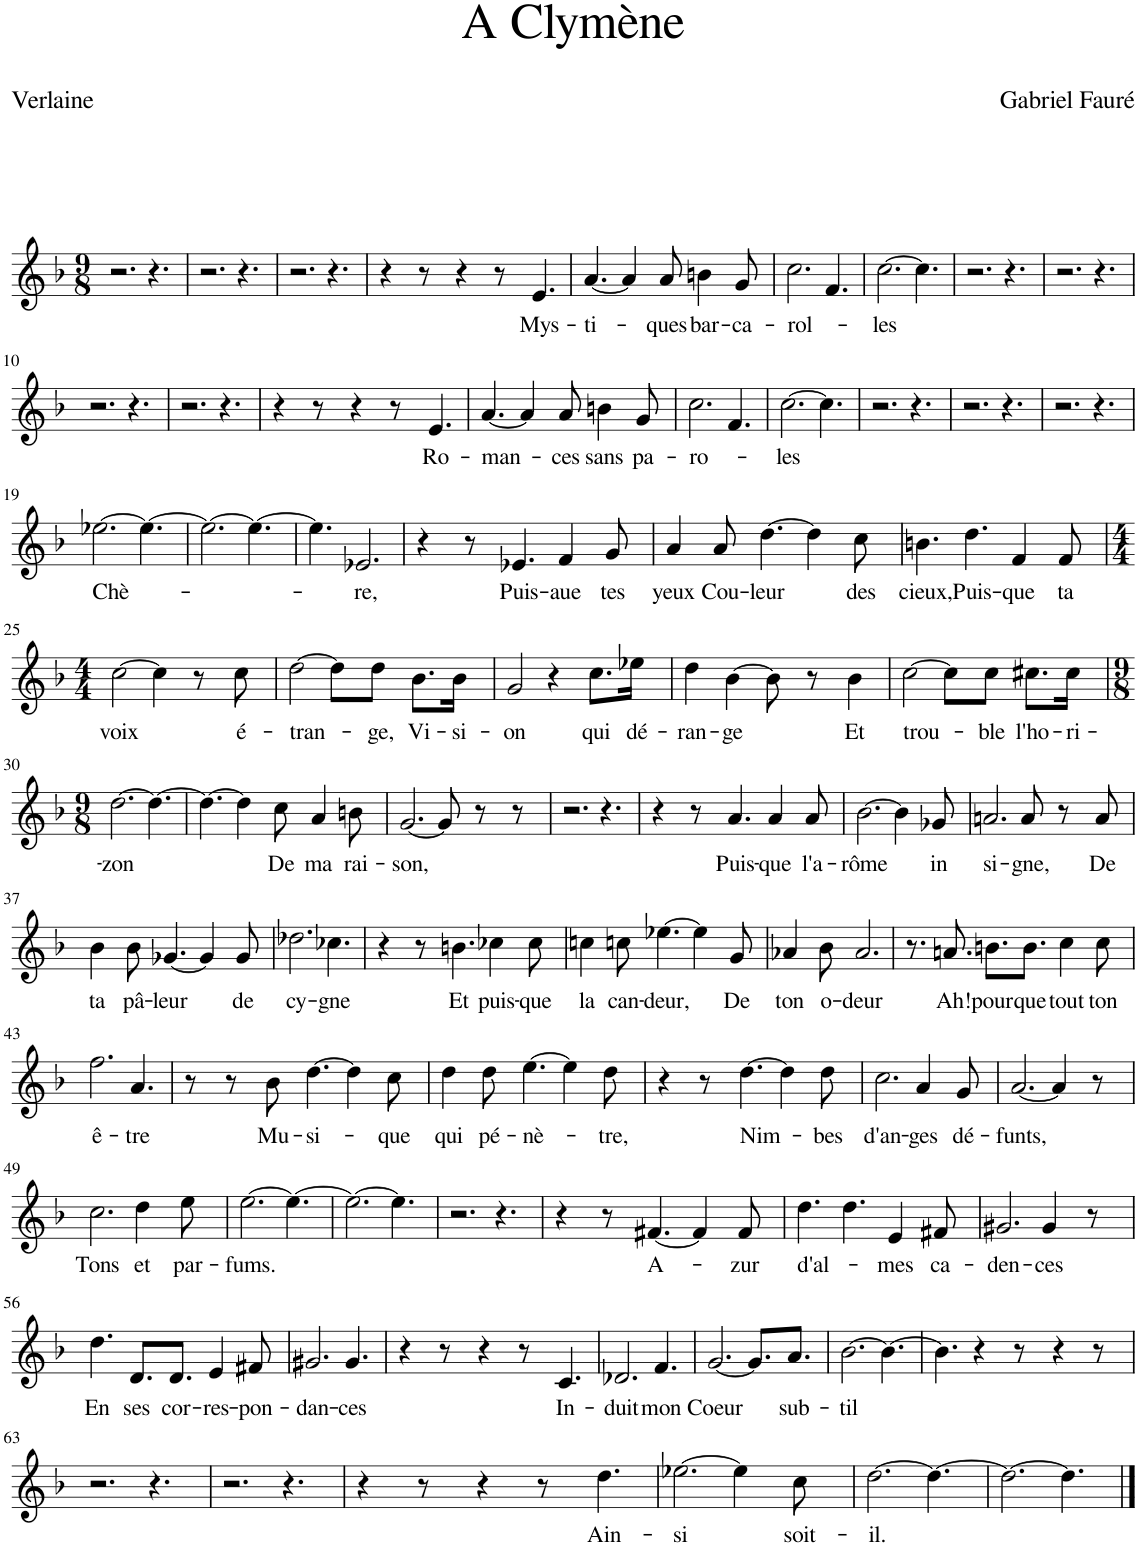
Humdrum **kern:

**kern	**text
*part1	*part1
*staff1	*staff1
*I"Piano	*
*I'Pno	*
*clefG2	*
*k[b-]	*
*M9/8	*
=1	=1
2.r	.
4.r	.
=2	=2
2.r	.
4.r	.
=3	=3
2.r	.
4.r	.
=4	=4
4r	.
8r	.
4r	.
8r	.
!	!LO:LY:b
4.e/	Mys-
=5	=5
!	!LO:LY:b
[4.a/	-ti-
4a/]	.
!	!LO:LY:b
8a/	-ques
!	!LO:LY:b
4bn\	bar-
!	!LO:LY:b
8g/	-ca-
=6	=6
!	!LO:LY:b
2.cc\	-rol-
4.f/	.
=7	=7
!	!LO:LY:b
[2.cc\	-les
4.cc\]	.
=8	=8
2.r	.
4.r	.
=9	=9
2.r	.
4.r	.
!!LO:LB:g=z
=10	=10
2.r	.
4.r	.
=11	=11
2.r	.
4.r	.
=12	=12
4r	.
8r	.
4r	.
8r	.
!	!LO:LY:b
4.e/	Ro-
=13	=13
!	!LO:LY:b
[4.a/	-man-
4a/]	.
!	!LO:LY:b
8a/	-ces
!	!LO:LY:b
4bn\	sans
!	!LO:LY:b
8g/	pa-
=14	=14
!	!LO:LY:b
2.cc\	-ro-
4.f/	.
=15	=15
!	!LO:LY:b
[2.cc\	-les
4.cc\]	.
=16	=16
2.r	.
4.r	.
=17	=17
2.r	.
4.r	.
=18	=18
2.r	.
4.r	.
!!LO:LB:g=z
=19	=19
!	!LO:LY:b
[2.ee-X\	Chè-
4.ee-\_	.
=20	=20
2.ee-\_	.
4.ee-\_	.
=21	=21
4.ee-\]	.
!	!LO:LY:b
2.e-X/	-re,
=22	=22
4r	.
8r	.
!	!LO:LY:b
4.e-X/	Puis-
!	!LO:LY:b
4f/	-aue
!	!LO:LY:b
8g/	tes
=23	=23
!	!LO:LY:b
4a/	yeux
!	!LO:LY:b
8a/	Cou-
!	!LO:LY:b
[4.dd\	-leur
4dd\]	.
!	!LO:LY:b
8cc\	des
=24	=24
!	!LO:LY:b
4.bn\	cieux,
!	!LO:LY:b
4.dd\	Puis-
!	!LO:LY:b
4f/	-que
!	!LO:LY:b
8f/	ta
!!LO:LB:g=z
=25	=25
*M4/4	*
!	!LO:LY:b
[2cc\	voix
4cc\]	.
8r	.
!	!LO:LY:b
8cc\	é-
=26	=26
!	!LO:LY:b
[2dd\	-tran-
8dd\L]	.
!	!LO:LY:b
8dd\J	-ge,
!	!LO:LY:b
8.b-\L	Vi-
!	!LO:LY:b
16b-\Jk	-si-
=27	=27
!	!LO:LY:b
2g/	-on
4r	.
!	!LO:LY:b
8.cc\L	qui
!	!LO:LY:b
16ee-X\Jk	dé-
=28	=28
!	!LO:LY:b
4dd\	-ran-
!	!LO:LY:b
[4b-\	-ge
8b-\]	.
8r	.
!	!LO:LY:b
4b-\	Et
=29	=29
!	!LO:LY:b
[2cc\	trou-
8cc\L]	.
!	!LO:LY:b
8cc\J	-ble
!	!LO:LY:b
8.cc#X\L	l'ho-
!	!LO:LY:b
16cc#\Jk	-ri-
!!LO:LB:g=z
=30	=30
*M9/8	*
!	!LO:LY:b
[2.dd\	-zon
4.dd\_	.
=31	=31
4.dd\_	.
4dd\]	.
!	!LO:LY:b
8cc\	De
!	!LO:LY:b
4a/	ma
!	!LO:LY:b
8bn\	rai-
=32	=32
!	!LO:LY:b
[2.g/	-son,
8g/]	.
8r	.
8r	.
=33	=33
2.r	.
4.r	.
=34	=34
4r	.
8r	.
!	!LO:LY:b
4.a/	Puis-
!	!LO:LY:b
4a/	-que
!	!LO:LY:b
8a/	l'a-
=35	=35
!	!LO:LY:b
[2.b-\	-rôme
4b-\]	.
!	!LO:LY:b
8g-X/	in
=36	=36
!	!LO:LY:b
2.an/	-si-
!	!LO:LY:b
8a/	-gne,
8r	.
!	!LO:LY:b
8a/	De
!!LO:LB:g=z
=37	=37
!	!LO:LY:b
4b-\	ta
!	!LO:LY:b
8b-\	pâ-
!	!LO:LY:b
[4.g-X/	-leur
4g-/]	.
!	!LO:LY:b
8g-/	de
=38	=38
!	!LO:LY:b
2.dd-X\	cy-
!	!LO:LY:b
4.cc-X\	-gne
=39	=39
4r	.
8r	.
!	!LO:LY:b
4.bn\	Et
!	!LO:LY:b
4cc-X\	puis-
!	!LO:LY:b
8cc-\	-que
=40	=40
!	!LO:LY:b
4ccn\	la
!	!LO:LY:b
8ccn\	can-
!	!LO:LY:b
[4.ee-X\	-deur,
4ee-\]	.
!	!LO:LY:b
8g/	De
=41	=41
!	!LO:LY:b
4a-X/	ton
!	!LO:LY:b
8b-\	o-
!	!LO:LY:b
2.a-/	-deur
=42	=42
8.r	.
!	!LO:LY:b
8.an/	Ah!
!	!LO:LY:b
8.bn\L	pour
!	!LO:LY:b
8.b\J	que
!	!LO:LY:b
4cc\	tout
!	!LO:LY:b
8cc\	ton
!!LO:LB:g=z
=43	=43
!	!LO:LY:b
2.ff\	ê-
!	!LO:LY:b
4.a/	-tre
=44	=44
8r	.
8r	.
!	!LO:LY:b
8b-\	Mu-
!	!LO:LY:b
[4.dd\	-si-
4dd\]	.
!	!LO:LY:b
8cc\	-que
=45	=45
!	!LO:LY:b
4dd\	qui
!	!LO:LY:b
8dd\	pé-
!	!LO:LY:b
[4.ee\	-nè-
4ee\]	.
!	!LO:LY:b
8dd\	-tre,
=46	=46
4r	.
8r	.
!	!LO:LY:b
[4.dd\	Nim-
4dd\]	.
!	!LO:LY:b
8dd\	-bes
=47	=47
!	!LO:LY:b
2.cc\	d'an-
!	!LO:LY:b
4a/	-ges
!	!LO:LY:b
8g/	dé-
=48	=48
!	!LO:LY:b
[2.a/	-funts,
4a/]	.
8r	.
!!LO:LB:g=z
=49	=49
!	!LO:LY:b
2.cc\	Tons
!	!LO:LY:b
4dd\	et
!	!LO:LY:b
8ee\	par-
=50	=50
!	!LO:LY:b
[2.ee\	-fums.
4.ee\_	.
=51	=51
2.ee\_	.
4.ee\]	.
=52	=52
2.r	.
4.r	.
=53	=53
4r	.
8r	.
!	!LO:LY:b
[4.f#X/	A-
4f#/]	.
!	!LO:LY:b
8f#/	-zur
=54	=54
!	!LO:LY:b
4.dd\	d'al-
4.dd\	.
!	!LO:LY:b
4e/	-mes
!	!LO:LY:b
8f#X/	ca-
=55	=55
!	!LO:LY:b
2.g#X/	-den-
!	!LO:LY:b
4g#/	-ces
8r	.
!!LO:LB:g=z
=56	=56
!	!LO:LY:b
4.dd\	En
!	!LO:LY:b
8.d/L	ses
!	!LO:LY:b
8.d/J	cor-
!	!LO:LY:b
4e/	-res-
!	!LO:LY:b
8f#X/	-pon-
=57	=57
!	!LO:LY:b
2.g#X/	-dan-
!	!LO:LY:b
4.g#/	-ces
=58	=58
4r	.
8r	.
4r	.
8r	.
!	!LO:LY:b
4.c/	In-
=59	=59
!	!LO:LY:b
2.d-X/	-duit
!	!LO:LY:b
4.f/	mon
=60	=60
!	!LO:LY:b
[2.g/	Coeur
8.g/L]	.
!	!LO:LY:b
8.a/J	sub-
=61	=61
!	!LO:LY:b
[2.b-\	-til
4.b-\_	.
=62	=62
4.b-\]	.
4r	.
8r	.
4r	.
8r	.
!!LO:LB:g=z
=63	=63
2.r	.
4.r	.
=64	=64
2.r	.
4.r	.
=65	=65
4r	.
8r	.
4r	.
8r	.
!	!LO:LY:b
4.dd\	Ain-
=66	=66
!	!LO:LY:b
[2.ee-X\	-si
4ee-\]	.
!	!LO:LY:b
8cc\	soit-
=67	=67
!	!LO:LY:b
[2.dd\	-il.
4.dd\_	.
=68	=68
2.dd\_	.
4.dd\]	.
==	==
*-	*-
